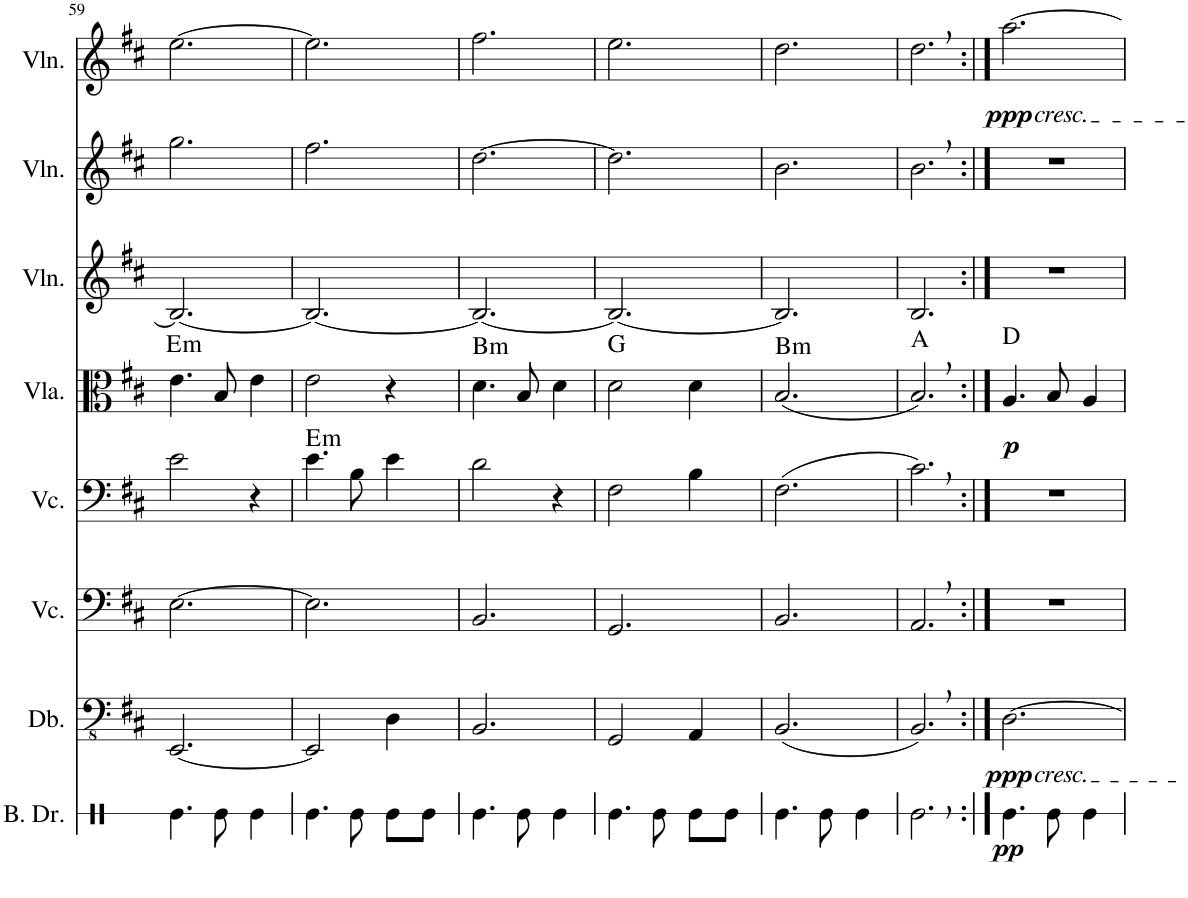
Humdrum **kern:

**kern	**dynam	**kern	**dynam	**kern	**kern	**harte	**kern	**dynam	**harte	**kern	**kern	**kern	**dynam
*part8	*part8	*part7	*part7	*part6	*part5	*part5	*part4	*part4	*part4	*part3	*part2	*part1	*part1
*staff8	*staff8	*staff7	*staff7	*staff6	*staff5	*	*staff4	*staff4	*	*staff3	*staff2	*staff1	*staff1
*I"Bass Drum	*	*I"Double Bass	*	*I"Violoncello	*I"Violoncello	*	*I"Viola	*	*	*I"Violin	*I"Violin	*I"Violin	*
*I'B. Dr.	*	*I'Db.	*	*I'Vc.	*I'Vc.	*	*I'Vla.	*	*	*I'Vln.	*I'Vln.	*I'Vln.	*
!!LO:PB:g=z
*clefX	*	*clefFv4	*	*clefF4	*clefF4	*	*clefC3	*	*	*clefG2	*clefG2	*clefG2	*
*	*	*Trd7c12	*	*	*	*	*	*	*	*	*	*	*
*k[]	*	*k[f#c#]	*	*k[f#c#]	*k[f#c#]	*	*k[f#c#]	*	*	*k[f#c#]	*k[f#c#]	*k[f#c#]	*
*M3/4	*	*M3/4	*	*M3/4	*M3/4	*	*M3/4	*	*	*M3/4	*M3/4	*M3/4	*
=59	=59	=59	=59	=59	=59	=59	=59	=59	=59	=59	=59	=59	=59
!	!	!	!	!	!	!	!	!	!LO:H:kt=m	!	!	!	!
4.Re\	.	[2.EEE/	.	[2.E\	2e\	.	4.e\	.	E:min	2.B/_	2.gg\	[2.ee\	.
8Re\	.	.	.	.	.	.	8B/	.	.	.	.	.	.
4Re\	.	.	.	.	4r	.	4e\	.	.	.	.	.	.
=60	=60	=60	=60	=60	=60	=60	=60	=60	=60	=60	=60	=60	=60
!	!	!	!	!	!	!LO:H:kt=m	!	!	!	!	!	!	!
4.Re\	.	2EEE/]	.	2.E\]	4.e\	E:min	2e\	.	.	2.B/_	2.ff#\	2.ee\]	.
8Re\	.	.	.	.	8B\	.	.	.	.	.	.	.	.
8Re\L	.	4DD\	.	.	4e\	.	4r	.	.	.	.	.	.
8Re\J	.	.	.	.	.	.	.	.	.	.	.	.	.
=61	=61	=61	=61	=61	=61	=61	=61	=61	=61	=61	=61	=61	=61
!	!	!	!	!	!	!	!	!	!LO:H:kt=m	!	!	!	!
4.Re\	.	2.BBB/	.	2.BB/	2d\	.	4.d\	.	B:min	2.B/_	[2.dd\	2.ff#\	.
8Re\	.	.	.	.	.	.	8B/	.	.	.	.	.	.
4Re\	.	.	.	.	4r	.	4d\	.	.	.	.	.	.
=62	=62	=62	=62	=62	=62	=62	=62	=62	=62	=62	=62	=62	=62
4.Re\	.	2GGG/	.	2.GG/	2F#\	.	2d\	.	G:maj	2.B/_	2.dd\]	2.ee\	.
8Re\	.	.	.	.	.	.	.	.	.	.	.	.	.
8Re\L	.	4AAA/	.	.	4B\	.	4d\	.	.	.	.	.	.
8Re\J	.	.	.	.	.	.	.	.	.	.	.	.	.
=63	=63	=63	=63	=63	=63	=63	=63	=63	=63	=63	=63	=63	=63
!	!	!	!	!	!	!	!	!	!LO:H:kt=m	!	!	!	!
4.Re\	.	(2.BBB/	.	2.BB/	(2.F#\	.	(2.B/	.	B:min	2.B/]	2.b\	2.dd\	.
8Re\	.	.	.	.	.	.	.	.	.	.	.	.	.
4Re\	.	.	.	.	.	.	.	.	.	.	.	.	.
=64	=64	=64	=64	=64	=64	=64	=64	=64	=64	=64	=64	=64	=64
2.Re,\	.	2.BBB,/)	.	2.AA,/	2.c#,\)	.	2.B,/)	.	A:maj	2.B/	2.b,\	2.dd,\	.
=65:|!	=65:|!	=65:|!	=65:|!	=65:|!	=65:|!	=65:|!	=65:|!	=65:|!	=65:|!	=65:|!	=65:|!	=65:|!	=65:|!
!	!	!	!	!	!	!	!	!	!	!	!	!LO:TX:b:i:t=cresc.	!
!	!	!LO:TX:b:i:t=cresc.	!	!	!	!	!	!	!	!	!	!	!
!	!LO:DY:b	!	!LO:DY:b	!	!	!	!	!LO:DY:b	!	!	!	!	!LO:DY:b
4.Re\	pp	[2.DD\	ppp	2.r	2.r	.	4.A/	p	D:maj	2.r	2.r	[2.aa\	ppp
8Re\	.	.	.	.	.	.	8B/	.	.	.	.	.	.
4Re\	.	.	.	.	.	.	4A/	.	.	.	.	.	.
=	=	=	=	=	=	=	=	=	=	=	=	=	=
*-	*-	*-	*-	*-	*-	*-	*-	*-	*-	*-	*-	*-	*-
